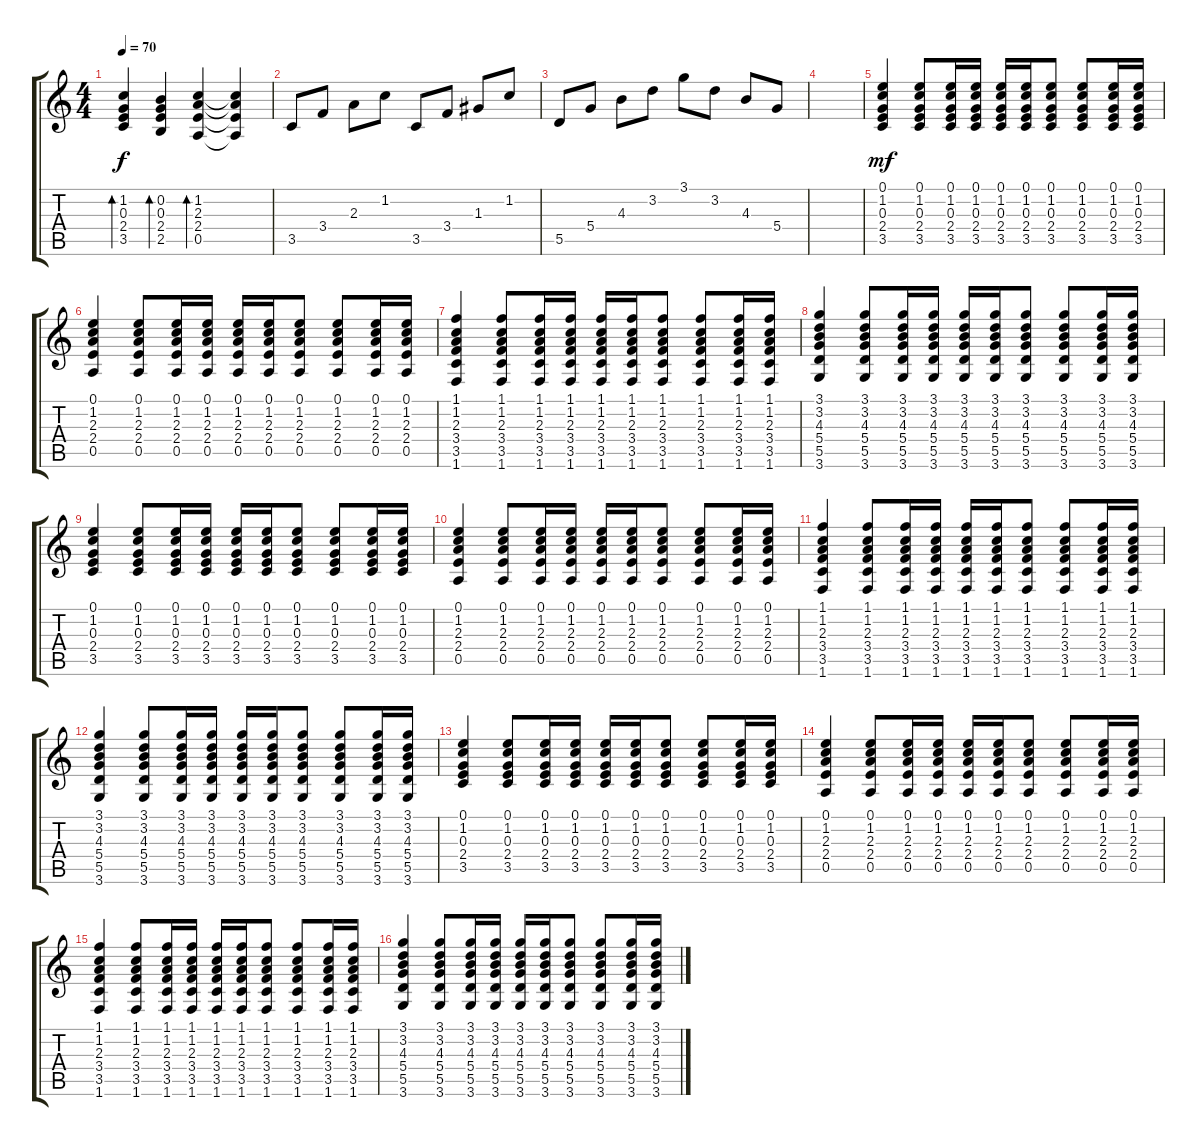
\track "" {instrument electricguitarclean}
\staff {score tabs}
\tuning (E4 B3 G3 D3 A2 E2) {hide}
\ts (4 4)
\tempo 70
\clef g2
\ks c
(1.2 0.3 2.4 3.5).4{bd 60 dy f} (0.2 0.3 2.4 2.5).4{bd 120} (1.2 2.3 2.4 0.5).4{bd 120} (1.2{t} 2.3{t} 2.4{t} 0.5{t}).4 |
3.5.8 3.4.8 2.3.8 1.2.8 3.5.8 3.4.8 1.3.8 1.2.8 |
5.5.8 5.4.8 4.3.8 3.2.8 3.1.8 3.2.8 4.3.8 5.4.8 |
|
(0.1 1.2 0.3 2.4 3.5).4{dy mf} (0.1 1.2 0.3 2.4 3.5).8 (0.1 1.2 0.3 2.4 3.5).16 (0.1 1.2 0.3 2.4 3.5).16 (0.1 1.2 0.3 2.4 3.5).16 (0.1 1.2 0.3 2.4 3.5).16 (0.1 1.2 0.3 2.4 3.5).8 (0.1 1.2 0.3 2.4 3.5).8 (0.1 1.2 0.3 2.4 3.5).16 (0.1 1.2 0.3 2.4 3.5).16 |
(0.1 1.2 2.3 2.4 0.5).4 (0.1 1.2 2.3 2.4 0.5).8 (0.1 1.2 2.3 2.4 0.5).16 (0.1 1.2 2.3 2.4 0.5).16 (0.1 1.2 2.3 2.4 0.5).16 (0.1 1.2 2.3 2.4 0.5).16 (0.1 1.2 2.3 2.4 0.5).8 (0.1 1.2 2.3 2.4 0.5).8 (0.1 1.2 2.3 2.4 0.5).16 (0.1 1.2 2.3 2.4 0.5).16 |
(1.1 1.2 2.3 3.4 3.5 1.6).4 (1.1 1.2 2.3 3.4 3.5 1.6).8 (1.1 1.2 2.3 3.4 3.5 1.6).16 (1.1 1.2 2.3 3.4 3.5 1.6).16 (1.1 1.2 2.3 3.4 3.5 1.6).16 (1.1 1.2 2.3 3.4 3.5 1.6).16 (1.1 1.2 2.3 3.4 3.5 1.6).8 (1.1 1.2 2.3 3.4 3.5 1.6).8 (1.1 1.2 2.3 3.4 3.5 1.6).16 (1.1 1.2 2.3 3.4 3.5 1.6).16 |
(3.1 3.2 4.3 5.4 5.5 3.6).4 (3.1 3.2 4.3 5.4 5.5 3.6).8 (3.1 3.2 4.3 5.4 5.5 3.6).16 (3.1 3.2 4.3 5.4 5.5 3.6).16 (3.1 3.2 4.3 5.4 5.5 3.6).16 (3.1 3.2 4.3 5.4 5.5 3.6).16 (3.1 3.2 4.3 5.4 5.5 3.6).8 (3.1 3.2 4.3 5.4 5.5 3.6).8 (3.1 3.2 4.3 5.4 5.5 3.6).16 (3.1 3.2 4.3 5.4 5.5 3.6).16 |
(0.1 1.2 0.3 2.4 3.5).4 (0.1 1.2 0.3 2.4 3.5).8 (0.1 1.2 0.3 2.4 3.5).16 (0.1 1.2 0.3 2.4 3.5).16 (0.1 1.2 0.3 2.4 3.5).16 (0.1 1.2 0.3 2.4 3.5).16 (0.1 1.2 0.3 2.4 3.5).8 (0.1 1.2 0.3 2.4 3.5).8 (0.1 1.2 0.3 2.4 3.5).16 (0.1 1.2 0.3 2.4 3.5).16 |
(0.1 1.2 2.3 2.4 0.5).4 (0.1 1.2 2.3 2.4 0.5).8 (0.1 1.2 2.3 2.4 0.5).16 (0.1 1.2 2.3 2.4 0.5).16 (0.1 1.2 2.3 2.4 0.5).16 (0.1 1.2 2.3 2.4 0.5).16 (0.1 1.2 2.3 2.4 0.5).8 (0.1 1.2 2.3 2.4 0.5).8 (0.1 1.2 2.3 2.4 0.5).16 (0.1 1.2 2.3 2.4 0.5).16 |
(1.1 1.2 2.3 3.4 3.5 1.6).4 (1.1 1.2 2.3 3.4 3.5 1.6).8 (1.1 1.2 2.3 3.4 3.5 1.6).16 (1.1 1.2 2.3 3.4 3.5 1.6).16 (1.1 1.2 2.3 3.4 3.5 1.6).16 (1.1 1.2 2.3 3.4 3.5 1.6).16 (1.1 1.2 2.3 3.4 3.5 1.6).8 (1.1 1.2 2.3 3.4 3.5 1.6).8 (1.1 1.2 2.3 3.4 3.5 1.6).16 (1.1 1.2 2.3 3.4 3.5 1.6).16 |
(3.1 3.2 4.3 5.4 5.5 3.6).4 (3.1 3.2 4.3 5.4 5.5 3.6).8 (3.1 3.2 4.3 5.4 5.5 3.6).16 (3.1 3.2 4.3 5.4 5.5 3.6).16 (3.1 3.2 4.3 5.4 5.5 3.6).16 (3.1 3.2 4.3 5.4 5.5 3.6).16 (3.1 3.2 4.3 5.4 5.5 3.6).8 (3.1 3.2 4.3 5.4 5.5 3.6).8 (3.1 3.2 4.3 5.4 5.5 3.6).16 (3.1 3.2 4.3 5.4 5.5 3.6).16 |
(0.1 1.2 0.3 2.4 3.5).4 (0.1 1.2 0.3 2.4 3.5).8 (0.1 1.2 0.3 2.4 3.5).16 (0.1 1.2 0.3 2.4 3.5).16 (0.1 1.2 0.3 2.4 3.5).16 (0.1 1.2 0.3 2.4 3.5).16 (0.1 1.2 0.3 2.4 3.5).8 (0.1 1.2 0.3 2.4 3.5).8 (0.1 1.2 0.3 2.4 3.5).16 (0.1 1.2 0.3 2.4 3.5).16 |
(0.1 1.2 2.3 2.4 0.5).4 (0.1 1.2 2.3 2.4 0.5).8 (0.1 1.2 2.3 2.4 0.5).16 (0.1 1.2 2.3 2.4 0.5).16 (0.1 1.2 2.3 2.4 0.5).16 (0.1 1.2 2.3 2.4 0.5).16 (0.1 1.2 2.3 2.4 0.5).8 (0.1 1.2 2.3 2.4 0.5).8 (0.1 1.2 2.3 2.4 0.5).16 (0.1 1.2 2.3 2.4 0.5).16 |
(1.1 1.2 2.3 3.4 3.5 1.6).4 (1.1 1.2 2.3 3.4 3.5 1.6).8 (1.1 1.2 2.3 3.4 3.5 1.6).16 (1.1 1.2 2.3 3.4 3.5 1.6).16 (1.1 1.2 2.3 3.4 3.5 1.6).16 (1.1 1.2 2.3 3.4 3.5 1.6).16 (1.1 1.2 2.3 3.4 3.5 1.6).8 (1.1 1.2 2.3 3.4 3.5 1.6).8 (1.1 1.2 2.3 3.4 3.5 1.6).16 (1.1 1.2 2.3 3.4 3.5 1.6).16 |
(3.1 3.2 4.3 5.4 5.5 3.6).4 (3.1 3.2 4.3 5.4 5.5 3.6).8 (3.1 3.2 4.3 5.4 5.5 3.6).16 (3.1 3.2 4.3 5.4 5.5 3.6).16 (3.1 3.2 4.3 5.4 5.5 3.6).16 (3.1 3.2 4.3 5.4 5.5 3.6).16 (3.1 3.2 4.3 5.4 5.5 3.6).8 (3.1 3.2 4.3 5.4 5.5 3.6).8 (3.1 3.2 4.3 5.4 5.5 3.6).16 (3.1 3.2 4.3 5.4 5.5 3.6).16
